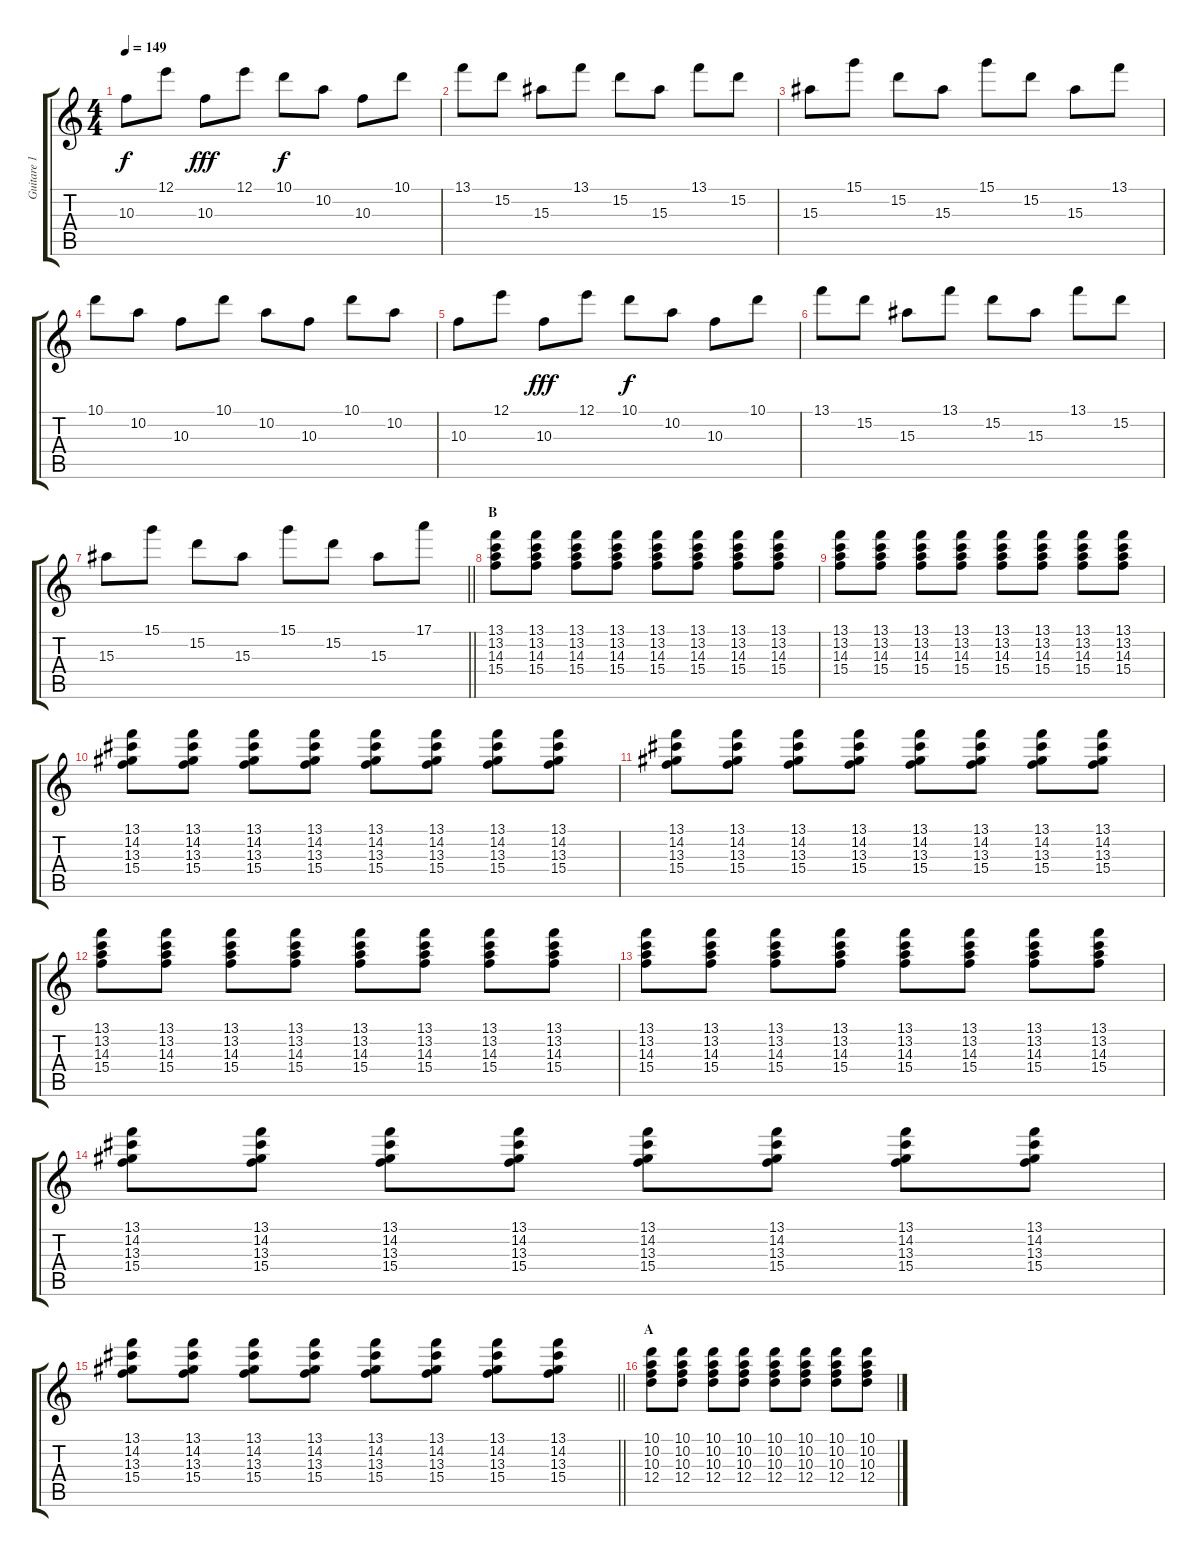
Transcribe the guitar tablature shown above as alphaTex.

\track ("Guitare 1" "Guitare 1") {instrument electricguitarjazz}
\staff {score tabs}
\tuning (E4 B3 G3 D3 A2 E2) {hide}
\ts (4 4)
\tempo 149
\clef g2
\ks c
10.3.8{dy f} 12.1.8 10.3.8{dy fff} 12.1.8 10.1.8{dy f} 10.2.8 10.3.8 10.1.8 |
13.1.8 15.2.8 15.3.8 13.1.8 15.2.8 15.3.8 13.1.8 15.2.8 |
15.3.8 15.1.8 15.2.8 15.3.8 15.1.8 15.2.8 15.3.8 13.1.8 |
10.1.8 10.2.8 10.3.8 10.1.8 10.2.8 10.3.8 10.1.8 10.2.8 |
10.3.8 12.1.8 10.3.8{dy fff} 12.1.8 10.1.8{dy f} 10.2.8 10.3.8 10.1.8 |
13.1.8 15.2.8 15.3.8 13.1.8 15.2.8 15.3.8 13.1.8 15.2.8 |
\barLineRight lightlight
15.3.8 15.1.8 15.2.8 15.3.8 15.1.8 15.2.8 15.3.8 17.1.8 |
\section ("" "B")
(13.1 13.2 14.3 15.4).8 (13.1 13.2 14.3 15.4).8 (13.1 13.2 14.3 15.4).8 (13.1 13.2 14.3 15.4).8 (13.1 13.2 14.3 15.4).8 (13.1 13.2 14.3 15.4).8 (13.1 13.2 14.3 15.4).8 (13.1 13.2 14.3 15.4).8 |
(13.1 13.2 14.3 15.4).8 (13.1 13.2 14.3 15.4).8 (13.1 13.2 14.3 15.4).8 (13.1 13.2 14.3 15.4).8 (13.1 13.2 14.3 15.4).8 (13.1 13.2 14.3 15.4).8 (13.1 13.2 14.3 15.4).8 (13.1 13.2 14.3 15.4).8 |
(13.1 14.2 13.3 15.4).8 (13.1 14.2 13.3 15.4).8 (13.1 14.2 13.3 15.4).8 (13.1 14.2 13.3 15.4).8 (13.1 14.2 13.3 15.4).8 (13.1 14.2 13.3 15.4).8 (13.1 14.2 13.3 15.4).8 (13.1 14.2 13.3 15.4).8 |
(13.1 14.2 13.3 15.4).8 (13.1 14.2 13.3 15.4).8 (13.1 14.2 13.3 15.4).8 (13.1 14.2 13.3 15.4).8 (13.1 14.2 13.3 15.4).8 (13.1 14.2 13.3 15.4).8 (13.1 14.2 13.3 15.4).8 (13.1 14.2 13.3 15.4).8 |
(13.1 13.2 14.3 15.4).8 (13.1 13.2 14.3 15.4).8 (13.1 13.2 14.3 15.4).8 (13.1 13.2 14.3 15.4).8 (13.1 13.2 14.3 15.4).8 (13.1 13.2 14.3 15.4).8 (13.1 13.2 14.3 15.4).8 (13.1 13.2 14.3 15.4).8 |
(13.1 13.2 14.3 15.4).8 (13.1 13.2 14.3 15.4).8 (13.1 13.2 14.3 15.4).8 (13.1 13.2 14.3 15.4).8 (13.1 13.2 14.3 15.4).8 (13.1 13.2 14.3 15.4).8 (13.1 13.2 14.3 15.4).8 (13.1 13.2 14.3 15.4).8 |
(13.1 14.2 13.3 15.4).8 (13.1 14.2 13.3 15.4).8 (13.1 14.2 13.3 15.4).8 (13.1 14.2 13.3 15.4).8 (13.1 14.2 13.3 15.4).8 (13.1 14.2 13.3 15.4).8 (13.1 14.2 13.3 15.4).8 (13.1 14.2 13.3 15.4).8 |
\barLineRight lightlight
(13.1 14.2 13.3 15.4).8 (13.1 14.2 13.3 15.4).8 (13.1 14.2 13.3 15.4).8 (13.1 14.2 13.3 15.4).8 (13.1 14.2 13.3 15.4).8 (13.1 14.2 13.3 15.4).8 (13.1 14.2 13.3 15.4).8 (13.1 14.2 13.3 15.4).8 |
\section ("" "A")
(10.1 10.2 10.3 12.4).8 (10.1 10.2 10.3 12.4).8 (10.1 10.2 10.3 12.4).8 (10.1 10.2 10.3 12.4).8 (10.1 10.2 10.3 12.4).8 (10.1 10.2 10.3 12.4).8 (10.1 10.2 10.3 12.4).8 (10.1 10.2 10.3 12.4).8
